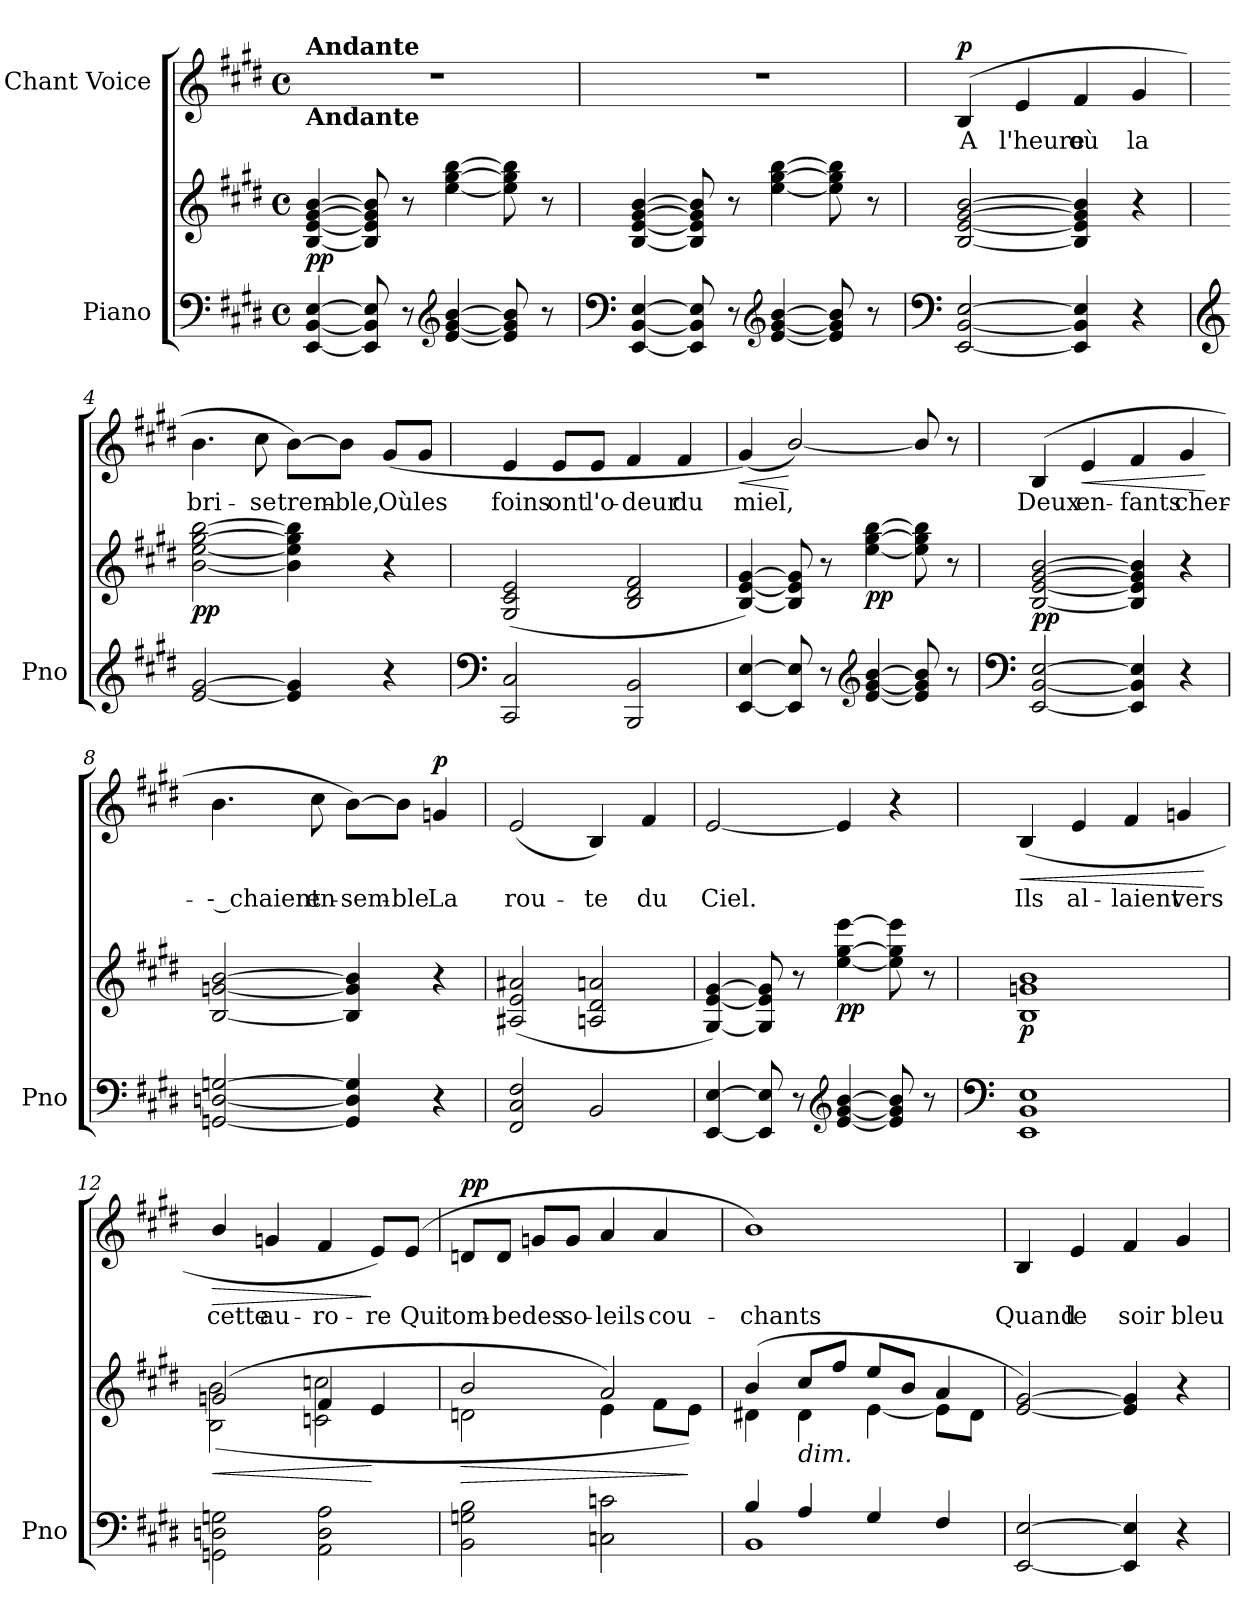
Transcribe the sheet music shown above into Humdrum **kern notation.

**kern	**kern	**dynam	**kern	**text	**dynam
*part2	*part2	*part2	*part1	*part1	*part1
*staff3	*staff2	*staff2/3	*staff1	*staff1	*staff1
*I"Piano	*	*	*I"Chant Voice	*	*
*I'Pno	*	*	*	*	*
*clefF4	*clefG2	*	*clefG2	*	*
*k[f#c#g#d#]	*k[f#c#g#d#]	*	*k[f#c#g#d#]	*	*
*M4/4	*M4/4	*	*M4/4	*	*
*met(c)	*met(c)	*	*met(c)	*	*
=1	=1	=1	=1	=1	=1
!	!	!	!LO:TX:a:B:t=Andante	!	!
!	!	!	!LO:TX:b:B:t=Andante	!	!
!	!	!LO:DY:b	!	!	!
[4EE/ [4BB/ [4E/	[4B/ [4e/ [>4g#/ [4b/	pp	1r	.	.
8EE/] 8BB/] 8E/]	8B/] 8e/] 8g#/] 8b/]	.	.	.	.
8r	8r	.	.	.	.
*clefG2	*	*	*	*	*
[4e/ [4g#/ [4b/	[4ee\ [4gg#\ [4bb\	.	.	.	.
8e/] 8g#/] 8b/]	8ee\] 8gg#\] 8bb\]	.	.	.	.
8r	8r	.	.	.	.
=2	=2	=2	=2	=2	=2
*clefF4	*	*	*	*	*
[4EE/ [4BB/ [4E/	[4B/ [4e/ [>4g#/ [4b/	.	1r	.	.
8EE/] 8BB/] 8E/]	8B/] 8e/] 8g#/] 8b/]	.	.	.	.
8r	8r	.	.	.	.
*clefG2	*	*	*	*	*
[4e/ [4g#/ [4b/	[4ee\ [4gg#\ [4bb\	.	.	.	.
8e/] 8g#/] 8b/]	8ee\] 8gg#\] 8bb\]	.	.	.	.
8r	8r	.	.	.	.
=3	=3	=3	=3	=3	=3
*clefF4	*	*	*	*	*
!	!	!	!	!	!LO:DY:a
[2EE/ [2BB/ [2E/	[2B/ [2e/ [>2g#/ [2b/	.	(4B/	A	p
.	.	.	4e/	l'heure	.
4EE/] 4BB/] 4E/]	4B/] 4e/] 4g#/] 4b/]	.	4f#/	où	.
4r	4r	.	4g#/	la	.
=4	=4	=4	=4	=4	=4
*clefG2	*	*	*	*	*
!	!	!LO:DY:b	!	!	!
[2e/ [2g#/	[2b\ [<2ee\ [2gg#\ [2bb\	pp	4.b\	bri-	.
.	.	.	8cc#\	-se	.
4e/] 4g#/]	4b\] 4ee\] 4gg#\] 4bb\]	.	[8b\L)	trem-	.
.	.	.	8b\J]	-ble,	.
4r	4r	.	(8g#/L	Où	.
.	.	.	8g#/J	les	.
=5	=5	=5	=5	=5	=5
*clefF4	*	*	*	*	*
2CC#/ 2C#/	(>2G#/ 2c#/ 2e/	.	4e/	foins	.
.	.	.	8e/L	ont	.
.	.	.	8e/J	l'o-	.
2BBB/ 2BB/	2B/ 2d#/ 2f#/	.	4f#/	-deur	.
.	.	.	4f#/	du	.
=6	=6	=6	=6	=6	=6
!	!	!	!	!	!LO:HP:b
[4EE/ [4E/	[4B/ [4e/ [4g#/)	.	(<4g#/)	miel,	<
8EE/] 8E/]	8B/] 8e/] 8g#/]	.	[2b/)	.	[
8r	8r	.	.	.	.
*clefG2	*	*	*	*	*
!	!	!LO:DY:b	!	!	!
[4e/ [4g#/ [4b/	[4ee\ [4gg#\ [4bb\	pp	.	.	.
8e/] 8g#/] 8b/]	8ee\] 8gg#\] 8bb\]	.	8b/]	.	.
8r	8r	.	8r	.	.
=7	=7	=7	=7	=7	=7
*clefF4	*	*	*	*	*
!	!	!LO:DY:b	!	!	!
[2EE/ [2BB/ [2E/	[2B/ [2e/ [>2g#/ [2b/	pp	(>4B/	Deux	.
!	!	!	!	!	!LO:HP:b
.	.	.	4e/	en-	<
4EE/] 4BB/] 4E/]	4B/] 4e/] 4g#/] 4b/]	.	4f#/	-fants	.
4r	4r	.	4g#/	cher-	.
.	.	.	.	.	[
=8	=8	=8	=8	=8	=8
[2GGn/ [<2Dn/ [2Gn/	[2B/ [2gn/ [2b/	.	4.b\	-- chaient	.
.	.	.	8cc#\	en-	.
4GG/] 4D/] 4G/]	4B/] 4g/] 4b/]	.	[8b\L)	-sem-	.
.	.	.	8b\J]	-ble	.
!	!	!	!	!	!LO:DY:a
4r	4r	.	4gn/	La	p
=9	=9	=9	=9	=9	=9
2FF#/ 2C#/ 2F#/	(>2A#X/ 2e/ 2a#X/	.	(2e/	rou-	.
2BB/	2An/ 2d#/ 2an/	.	4B/)	-te	.
.	.	.	4f#/	du	.
=10	=10	=10	=10	=10	=10
[4EE/ [4E/	[4G#/ [4e/ [4g#/)	.	[2e/	-Ciel.	.
8EE/] 8E/]	8G#/] 8e/] 8g#/]	.	.	.	.
8r	8r	.	.	.	.
*clefG2	*	*	*	*	*
!	!	!LO:DY:b	!	!	!
[4e/ [4g#/ [4b/	[4ee\ [4gg#\ [4eee\	pp	4e/]	.	.
8e/] 8g#/] 8b/]	8ee\] 8gg#\] 8eee\]	.	4r	.	.
8r	8r	.	.	.	.
=11	=11	=11	=11	=11	=11
*clefF4	*	*	*	*	*
!	!	!LO:DY:b	!	!	!LO:HP:b
1EE 1BB 1E	1B 1gn 1b	p	(>4B/	Ils	<
.	.	.	4e/	al-	.
.	.	.	4f#/	-laient	.
.	.	.	4gn/	vers	.
.	.	.	.	.	[
=12	=12	=12	=12	=12	=12
!	!	!LO:HP:b	!	!	!LO:HP:b
*	*^	*	*	*	*
2GGn\ 2Dn\ 2Gn\	(2gn/	(2B\ 2b\	<	4b/	cette	>
.	.	.	.	4gn/	au-	.
2AA\ 2D\ 2A\	4f#/	2cn\ 2ccn\	.	4f#/	-ro-	.
.	4e/	.	[	8e/L)	-re	]
.	.	.	.	(8e/J	Qui	.
=13	=13	=13	=13	=13	=13	=13
!	!	!	!LO:HP:b	!	!	!LO:DY:a
2BB\ 2Gn\ 2B\	2b/	2dn\	>	8dn/L	tom-	pp
.	.	.	.	8d/J	-be	.
.	.	.	.	8gn/L	des	.
.	.	.	.	8g/J	so-	.
2Cn\ 2cn\	2a/)	4e\	.	4a/	-leils	.
.	.	8f#\L	.	4a/	cou-	.
.	.	8e\J)	]	.	.	.
=14	=14	=14	=14	=14	=14	=14
*^	*	*	*	*	*	*
4B/	1BB	(4b/	4d#X\	.	1b)	-chants	.
!	!	!LO:TX:b:i:t=dim.	!	!	!	!	!
4A/	.	8cc#/L	4d#\	.	.	.	.
.	.	8ff#/J	.	.	.	.	.
4G#/	.	8ee/L	[4e\	.	.	.	.
.	.	8b/J	.	.	.	.	.
4F#/	.	4a/	8e\L]	.	.	.	.
.	.	.	8d#\J	.	.	.	.
*v	*v	*	*	*	*	*	*
*	*v	*v	*	*	*	*
=15	=15	=15	=15	=15	=15
[2EE/ [2E/	[2e/ [2g#/)	.	4B/	Quand	.
.	.	.	4e/	le	.
4EE/] 4E/]	4e/] 4g#/]	.	4f#/	soir	.
4r	4r	.	4g#/	bleu-	.
=	=	=	=	=	=
*-	*-	*-	*-	*-	*-
